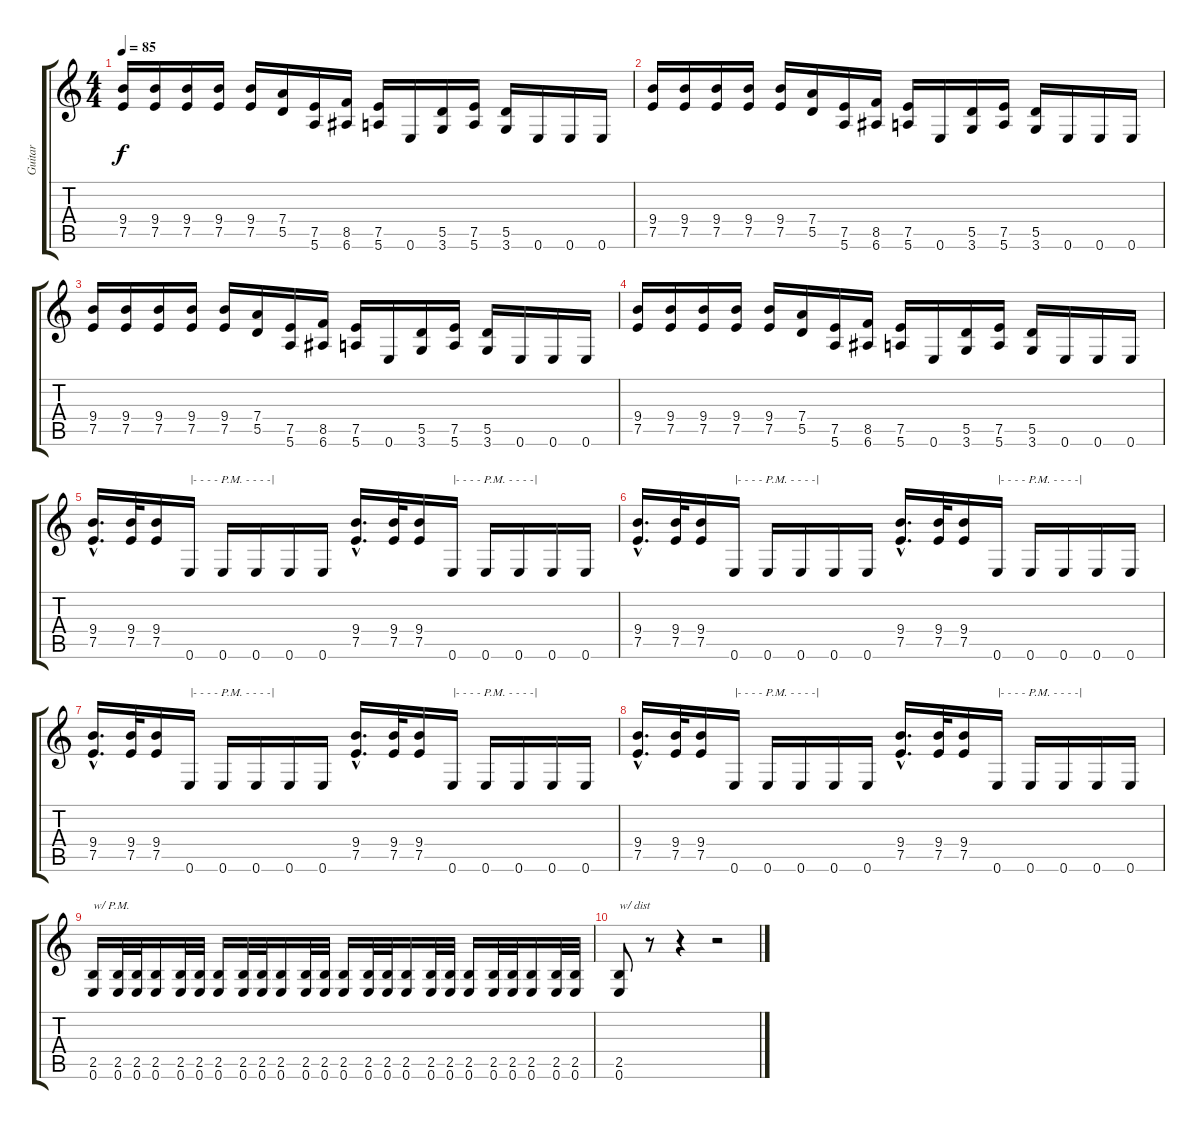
\track ("Guitar" "Guitar") {instrument distortionguitar}
\staff {score tabs}
\tuning (E4 B3 G3 D3 A2 E2) {hide}
\ts (4 4)
\tempo 85
\clef g2
\ks c
(9.4 7.5).16{dy f} (9.4 7.5).16 (9.4 7.5).16 (9.4 7.5).16 (9.4 7.5).16 (7.4 5.5).16 (7.5 5.6).16 (8.5 6.6).16 (7.5 5.6).16 0.6.16 (5.5 3.6).16 (7.5 5.6).16 (5.5 3.6).16 0.6.16 0.6.16 0.6.16 |
(9.4 7.5).16 (9.4 7.5).16 (9.4 7.5).16 (9.4 7.5).16 (9.4 7.5).16 (7.4 5.5).16 (7.5 5.6).16 (8.5 6.6).16 (7.5 5.6).16 0.6.16 (5.5 3.6).16 (7.5 5.6).16 (5.5 3.6).16 0.6.16 0.6.16 0.6.16 |
(9.4 7.5).16 (9.4 7.5).16 (9.4 7.5).16 (9.4 7.5).16 (9.4 7.5).16 (7.4 5.5).16 (7.5 5.6).16 (8.5 6.6).16 (7.5 5.6).16 0.6.16 (5.5 3.6).16 (7.5 5.6).16 (5.5 3.6).16 0.6.16 0.6.16 0.6.16 |
(9.4 7.5).16 (9.4 7.5).16 (9.4 7.5).16 (9.4 7.5).16 (9.4 7.5).16 (7.4 5.5).16 (7.5 5.6).16 (8.5 6.6).16 (7.5 5.6).16 0.6.16 (5.5 3.6).16 (7.5 5.6).16 (5.5 3.6).16 0.6.16 0.6.16 0.6.16 |
(9.4{hac} 7.5{hac}).16{d instrument distortionguitar} (9.4 7.5).32 (9.4 7.5).16 0.6.16{txt "|- - - - P.M. - - - -|" instrument electricguitarmuted} 0.6.16 0.6.16 0.6.16 0.6.16 (9.4{hac} 7.5{hac}).16{d instrument distortionguitar} (9.4 7.5).32 (9.4 7.5).16 0.6.16{txt "|- - - - P.M. - - - -|" instrument electricguitarmuted} 0.6.16 0.6.16 0.6.16 0.6.16 |
(9.4{hac} 7.5{hac}).16{d instrument distortionguitar} (9.4 7.5).32 (9.4 7.5).16 0.6.16{txt "|- - - - P.M. - - - -|" instrument electricguitarmuted} 0.6.16 0.6.16 0.6.16 0.6.16 (9.4{hac} 7.5{hac}).16{d instrument distortionguitar} (9.4 7.5).32 (9.4 7.5).16 0.6.16{txt "|- - - - P.M. - - - -|" instrument electricguitarmuted} 0.6.16 0.6.16 0.6.16 0.6.16 |
(9.4{hac} 7.5{hac}).16{d instrument distortionguitar} (9.4 7.5).32 (9.4 7.5).16 0.6.16{txt "|- - - - P.M. - - - -|" instrument electricguitarmuted} 0.6.16 0.6.16 0.6.16 0.6.16 (9.4{hac} 7.5{hac}).16{d instrument distortionguitar} (9.4 7.5).32 (9.4 7.5).16 0.6.16{txt "|- - - - P.M. - - - -|" instrument electricguitarmuted} 0.6.16 0.6.16 0.6.16 0.6.16 |
(9.4{hac} 7.5{hac}).16{d instrument distortionguitar} (9.4 7.5).32 (9.4 7.5).16 0.6.16{txt "|- - - - P.M. - - - -|" instrument electricguitarmuted} 0.6.16 0.6.16 0.6.16 0.6.16 (9.4{hac} 7.5{hac}).16{d instrument distortionguitar} (9.4 7.5).32 (9.4 7.5).16 0.6.16{txt "|- - - - P.M. - - - -|" instrument electricguitarmuted} 0.6.16 0.6.16 0.6.16 0.6.16 |
(2.5 0.6).16{txt "w/ P.M."} (2.5 0.6).32 (2.5 0.6).32 (2.5 0.6).16 (2.5 0.6).32 (2.5 0.6).32 (2.5 0.6).16 (2.5 0.6).32 (2.5 0.6).32 (2.5 0.6).16 (2.5 0.6).32 (2.5 0.6).32 (2.5 0.6).16 (2.5 0.6).32 (2.5 0.6).32 (2.5 0.6).16 (2.5 0.6).32 (2.5 0.6).32 (2.5 0.6).16 (2.5 0.6).32 (2.5 0.6).32 (2.5 0.6).16 (2.5 0.6).32 (2.5 0.6).32 |
(2.5 0.6).8{txt "w/ dist" instrument distortionguitar} r.8 r.4 r.2
